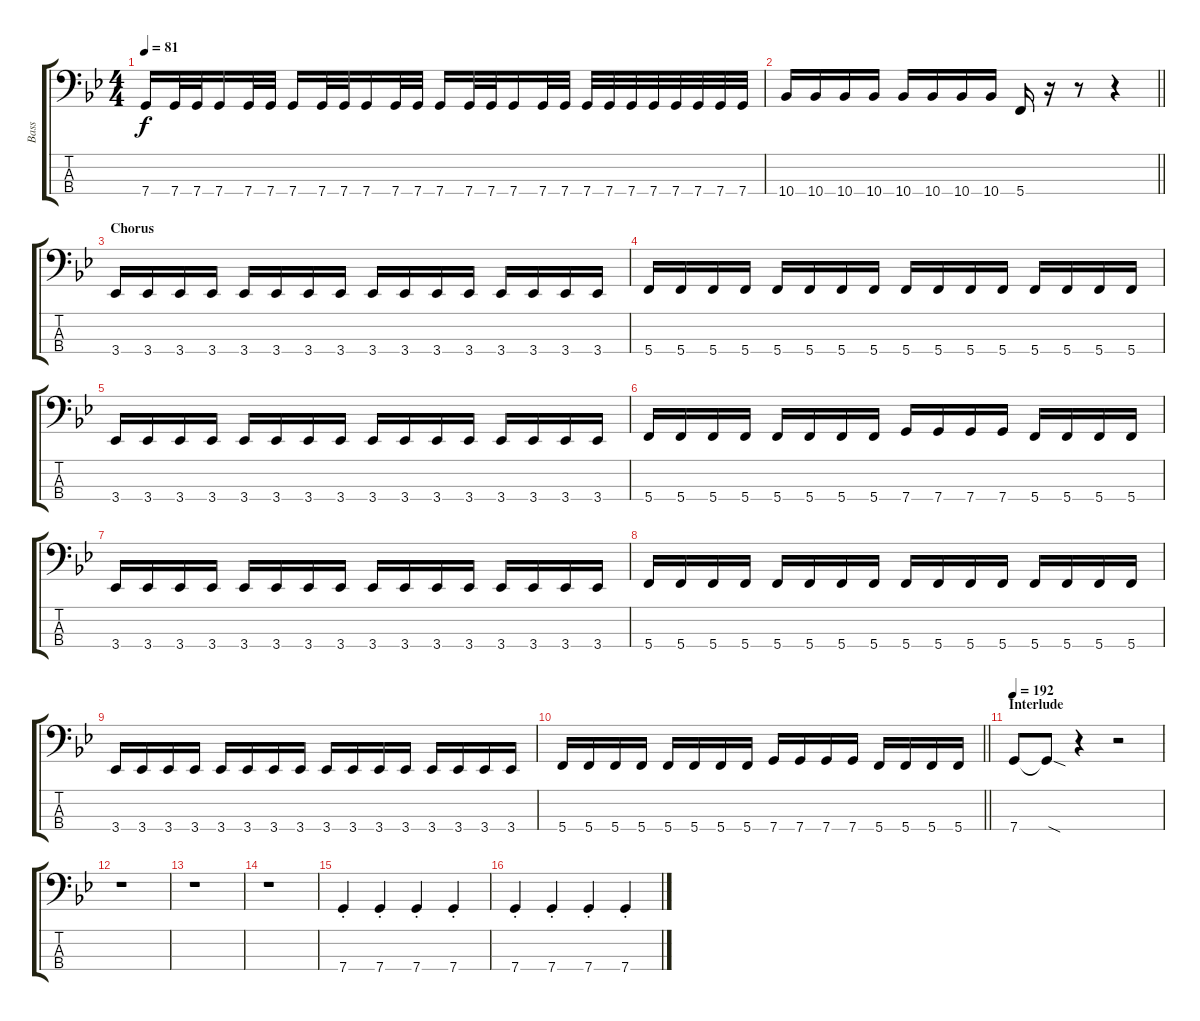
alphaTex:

\track ("Bass" "Bass") {instrument electricbasspick}
\staff {score tabs}
\tuning (F2 C2 G1 C1) {hide}
\ts (4 4)
\tempo 81
\clef f4
\ks gminor
7.4.16{dy f} 7.4.32 7.4.32 7.4.16 7.4.32 7.4.32 7.4.16 7.4.32 7.4.32 7.4.16 7.4.32 7.4.32 7.4.16 7.4.32 7.4.32 7.4.16 7.4.32 7.4.32 7.4.32 7.4.32 7.4.32 7.4.32 7.4.32 7.4.32 7.4.32 7.4.32 |
\barLineRight lightlight
10.4.16 10.4.16 10.4.16 10.4.16 10.4.16 10.4.16 10.4.16 10.4.16 5.4.16 r.16 r.8 r.4 |
\section ("" "Chorus")
3.4.16 3.4.16 3.4.16 3.4.16 3.4.16 3.4.16 3.4.16 3.4.16 3.4.16 3.4.16 3.4.16 3.4.16 3.4.16 3.4.16 3.4.16 3.4.16 |
5.4.16 5.4.16 5.4.16 5.4.16 5.4.16 5.4.16 5.4.16 5.4.16 5.4.16 5.4.16 5.4.16 5.4.16 5.4.16 5.4.16 5.4.16 5.4.16 |
3.4.16 3.4.16 3.4.16 3.4.16 3.4.16 3.4.16 3.4.16 3.4.16 3.4.16 3.4.16 3.4.16 3.4.16 3.4.16 3.4.16 3.4.16 3.4.16 |
5.4.16 5.4.16 5.4.16 5.4.16 5.4.16 5.4.16 5.4.16 5.4.16 7.4.16 7.4.16 7.4.16 7.4.16 5.4.16 5.4.16 5.4.16 5.4.16 |
3.4.16 3.4.16 3.4.16 3.4.16 3.4.16 3.4.16 3.4.16 3.4.16 3.4.16 3.4.16 3.4.16 3.4.16 3.4.16 3.4.16 3.4.16 3.4.16 |
5.4.16 5.4.16 5.4.16 5.4.16 5.4.16 5.4.16 5.4.16 5.4.16 5.4.16 5.4.16 5.4.16 5.4.16 5.4.16 5.4.16 5.4.16 5.4.16 |
3.4.16 3.4.16 3.4.16 3.4.16 3.4.16 3.4.16 3.4.16 3.4.16 3.4.16 3.4.16 3.4.16 3.4.16 3.4.16 3.4.16 3.4.16 3.4.16 |
\barLineRight lightlight
5.4.16 5.4.16 5.4.16 5.4.16 5.4.16 5.4.16 5.4.16 5.4.16 7.4.16 7.4.16 7.4.16 7.4.16 5.4.16 5.4.16 5.4.16 5.4.16 |
\section ("" "Interlude")
\tempo 192
7.4.8 7.4{sod t}.8 r.4 r.2 |
r.1 |
r.1 |
r.1 |
7.4{st}.4 7.4{st}.4 7.4{st}.4 7.4{st}.4 |
7.4{st}.4 7.4{st}.4 7.4{st}.4 7.4{st}.4
